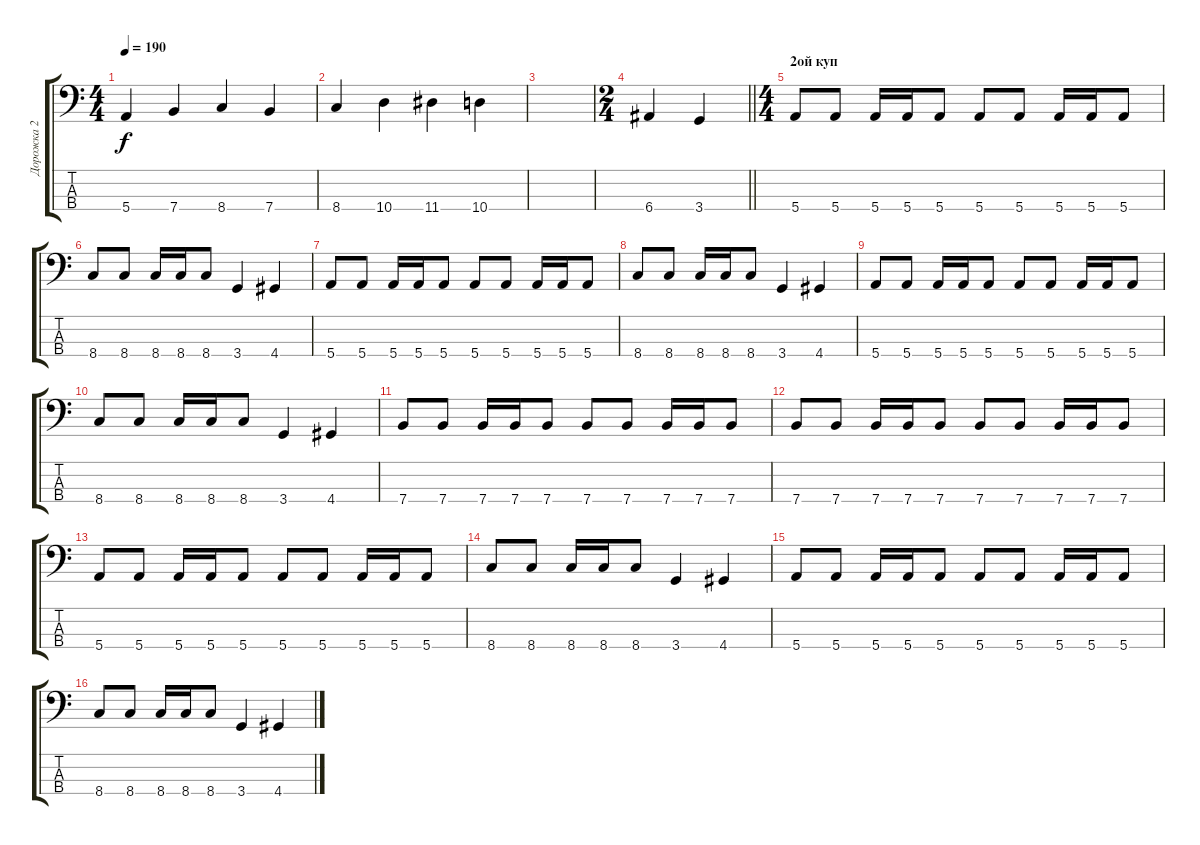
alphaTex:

\track ("Дорожка 2" "Дорожка 2") {instrument electricbasspick}
\staff {score tabs}
\tuning (G2 D2 A1 E1) {hide}
\ts (4 4)
\tempo 190
\clef f4
\ks c
5.4.4{dy f} 7.4.4 8.4.4 7.4.4 |
8.4.4 10.4.4 11.4.4 10.4.4 |
|
\ts (2 4)
\barLineRight lightlight
6.4.4 3.4.4 |
\ts (4 4)
\section ("" "2ой куп")
5.4.8 5.4.8 5.4.16 5.4.16 5.4.8 5.4.8 5.4.8 5.4.16 5.4.16 5.4.8 |
8.4.8 8.4.8 8.4.16 8.4.16 8.4.8 3.4.4 4.4.4 |
5.4.8 5.4.8 5.4.16 5.4.16 5.4.8 5.4.8 5.4.8 5.4.16 5.4.16 5.4.8 |
8.4.8 8.4.8 8.4.16 8.4.16 8.4.8 3.4.4 4.4.4 |
5.4.8 5.4.8 5.4.16 5.4.16 5.4.8 5.4.8 5.4.8 5.4.16 5.4.16 5.4.8 |
8.4.8 8.4.8 8.4.16 8.4.16 8.4.8 3.4.4 4.4.4 |
7.4.8 7.4.8 7.4.16 7.4.16 7.4.8 7.4.8 7.4.8 7.4.16 7.4.16 7.4.8 |
7.4.8 7.4.8 7.4.16 7.4.16 7.4.8 7.4.8 7.4.8 7.4.16 7.4.16 7.4.8 |
5.4.8 5.4.8 5.4.16 5.4.16 5.4.8 5.4.8 5.4.8 5.4.16 5.4.16 5.4.8 |
8.4.8 8.4.8 8.4.16 8.4.16 8.4.8 3.4.4 4.4.4 |
5.4.8 5.4.8 5.4.16 5.4.16 5.4.8 5.4.8 5.4.8 5.4.16 5.4.16 5.4.8 |
8.4.8 8.4.8 8.4.16 8.4.16 8.4.8 3.4.4 4.4.4
